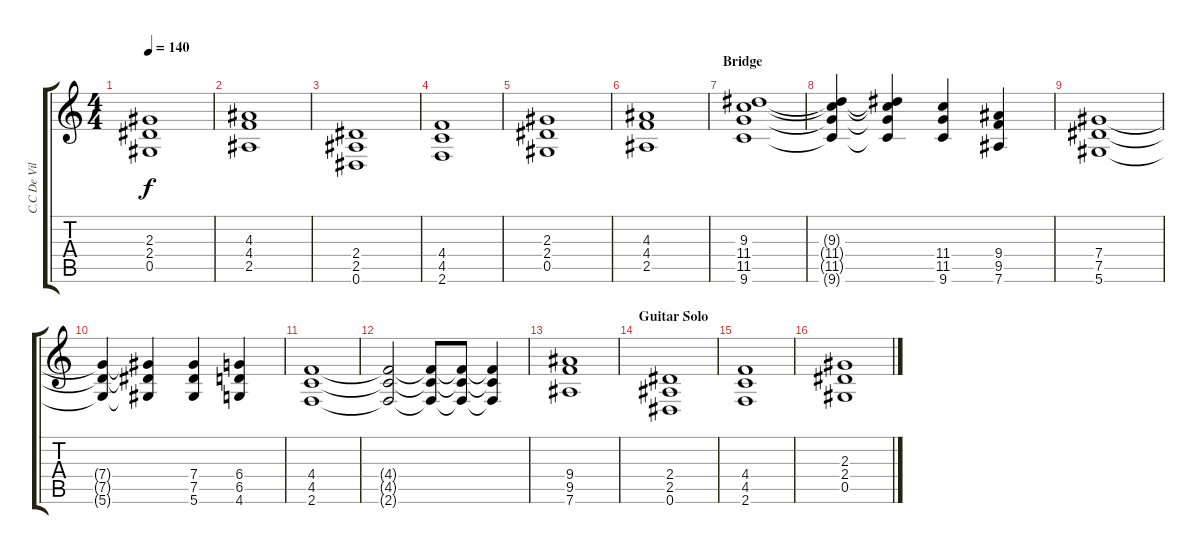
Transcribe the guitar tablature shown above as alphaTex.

\track ("C.C De Ville - Rhythm Guitar" "C.C De Vil") {instrument distortionguitar}
\staff {score tabs}
\tuning (Eb4 Bb3 Gb3 Db3 Ab2 Eb2) {hide}
\ts (4 4)
\tempo 140
\clef g2
\ks c
(2.3 2.4 0.5).1{dy f} |
(4.3 4.4 2.5).1 |
(2.4 2.5 0.6).1 |
(4.4 4.5 2.6).1 |
(2.3 2.4 0.5).1 |
(4.3 4.4 2.5).1 |
\section ("" "Bridge")
(9.3 11.4 11.5 9.6).1 |
(9.3{t} 11.4{t} 11.5{t} 9.6{t}).4 (9.3{t} 11.4{t} 11.5{t} 9.6{t}).4 (11.4 11.5 9.6).4 (9.4 9.5 7.6).4 |
(7.4 7.5 5.6).1 |
(7.4{t} 7.5{t} 5.6{t}).4 (7.4{t} 7.5{t} 5.6{t}).4 (7.4 7.5 5.6).4 (6.4 6.5 4.6).4 |
(4.4 4.5 2.6).1 |
(4.4{t} 4.5{t} 2.6{t}).2 (4.4{t} 4.5{t} 2.6{t}).8 (4.4{t} 4.5{t} 2.6{t}).8 (4.4{t} 4.5{t} 2.6{t}).4 |
(9.4 9.5 7.6).1 |
\section ("" "Guitar Solo")
(2.4 2.5 0.6).1 |
(4.4 4.5 2.6).1 |
(2.3 2.4 0.5).1
